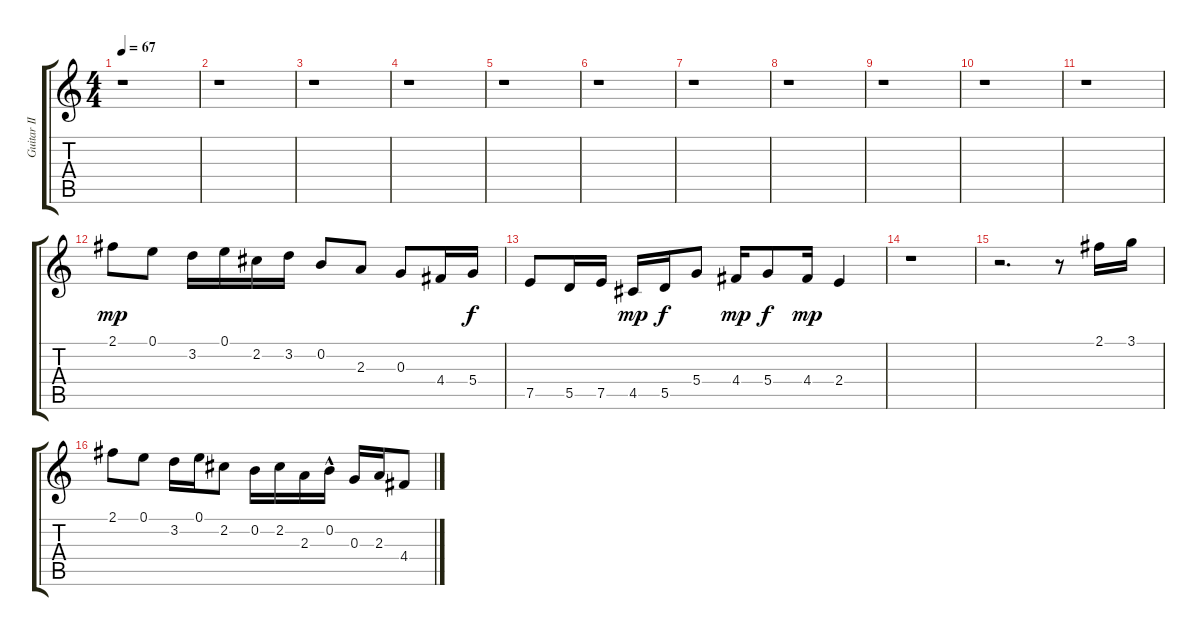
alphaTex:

\track ("Guitar II (Clean)" "Guitar II ") {instrument electricguitarclean}
\staff {score tabs}
\tuning (E4 B3 G3 D3 A2 E2) {hide}
\ts (4 4)
\tempo 67
\clef g2
\ks c
r.1{dy mp} |
r.1 |
r.1 |
r.1 |
r.1 |
r.1 |
r.1 |
r.1 |
r.1 |
r.1 |
r.1 |
2.1.8 0.1.8 3.2.16 0.1.16 2.2.16 3.2.16 0.2.8 2.3.8 0.3.8 4.4.16 5.4.16{dy f} |
7.5.8 5.5.16 7.5.16 4.5.16{dy mp} 5.5.16{dy f} 5.4.8 4.4.16{dy mp} 5.4.8{dy f} 4.4.16{dy mp} 2.4.4 |
r.1 |
r.2{d} r.8 2.1.16 3.1.16 |
2.1.8 0.1.8 3.2.16 0.1.16 2.2.8 0.2.16 2.2.16 2.3.16 0.2{hac}.16 0.3.16 2.3.16 4.4.8
